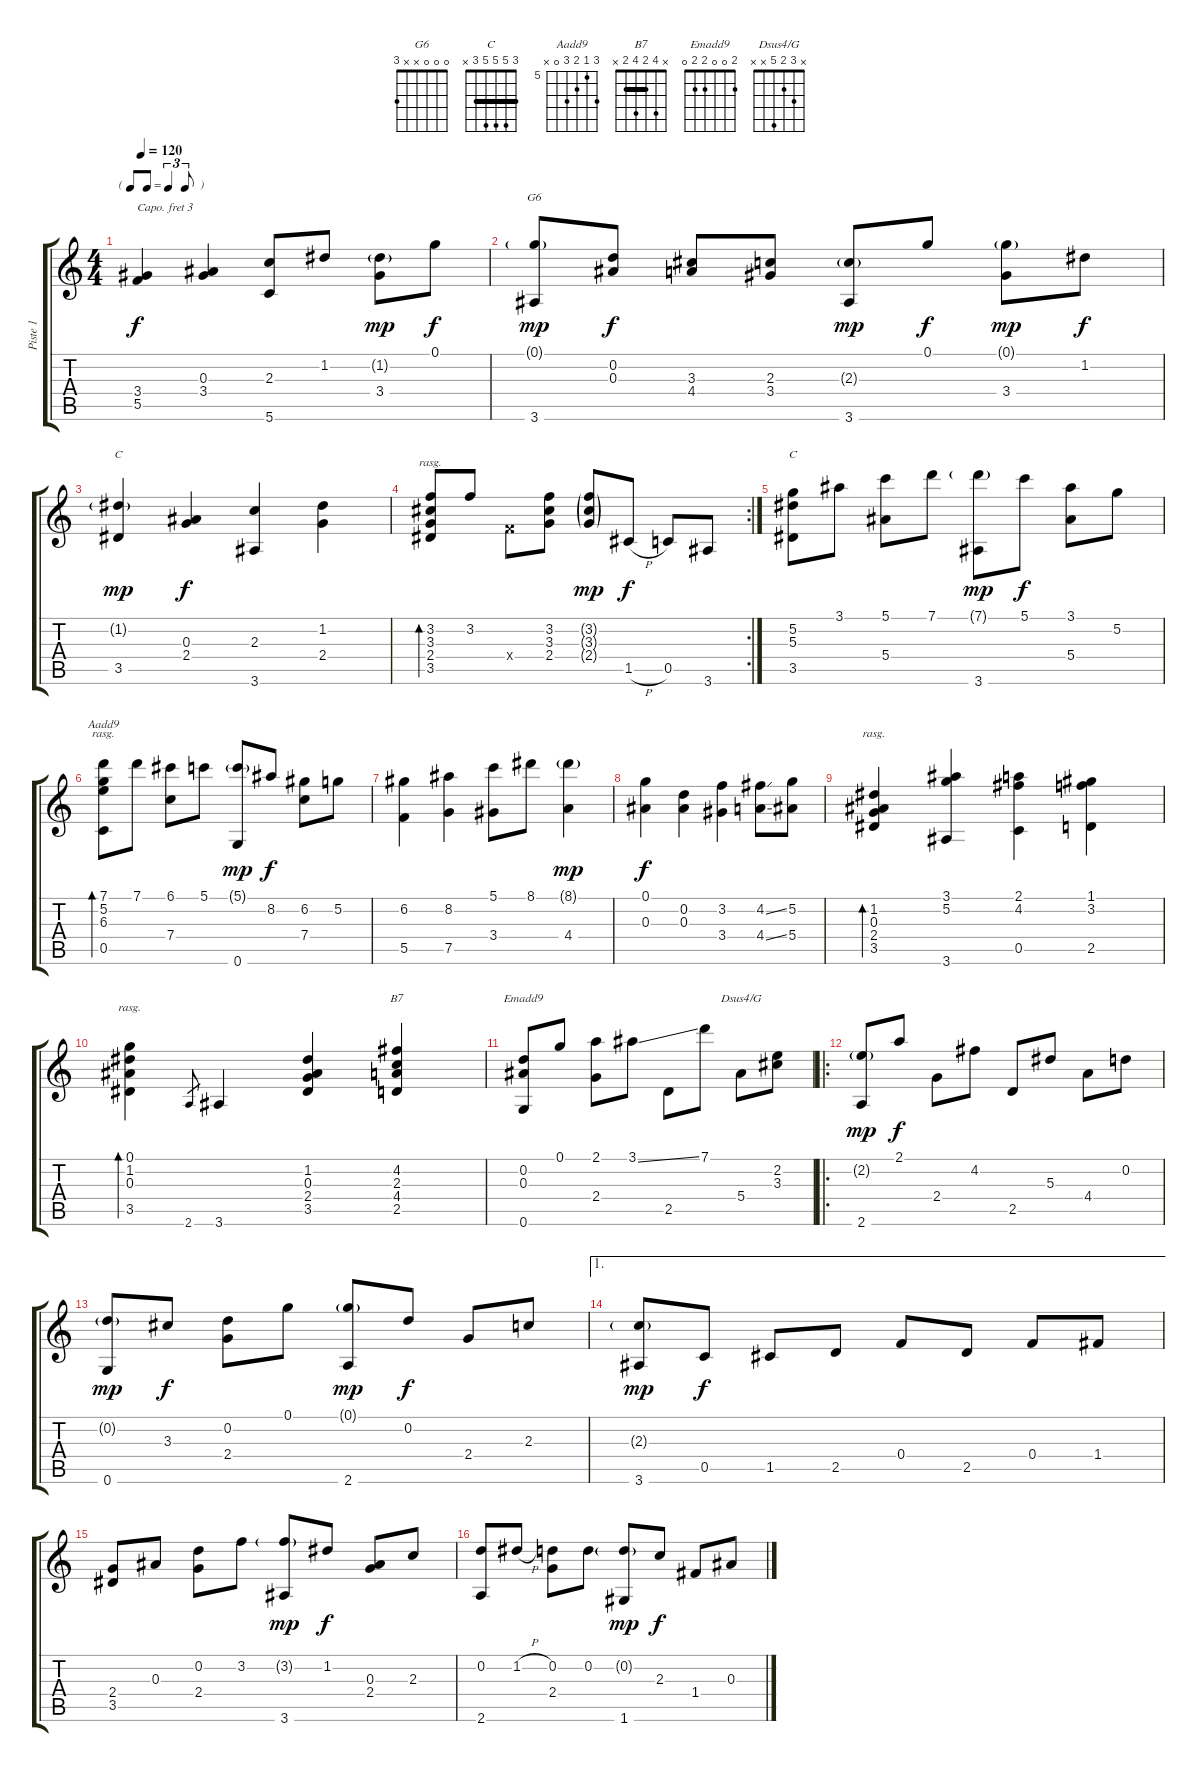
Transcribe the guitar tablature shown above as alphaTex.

\track ("Piste 1" "Piste 1") {instrument acousticguitarnylon}
\staff {score tabs}
\capo 3
\tuning (E4 B3 G3 D3 A2 E2) {hide}
\chord ("G6" 0 0 0 x x 3)
\chord ("C" 0 1 0 2 3 x)
\chord ("C" 3 5 5 5 3 x) {barre 3}
\chord ("Aadd9" 7 5 6 7 0 x) {firstfret 5}
\chord ("B7" x 4 2 4 2 x) {barre 2}
\chord ("Emadd9" 2 0 0 2 2 0)
\chord ("Dsus4/G" x 3 2 5 x x)
\ts (4 4)
\tf triplet8th
\tempo 120
\clef g2
\ks c
(3.4 5.5).4{dy f} (0.3 3.4).4 (2.3 5.6).8 1.2.8 (1.2{g} 3.4).8{dy mp} 0.1.8{dy f} |
(0.1{g} 3.6).8{ch "G6" dy mp} (0.2 0.3).8{dy f} (3.3 4.4).8 (2.3 3.4).8 (2.3{g} 3.6).8{dy mp} 0.1.8{dy f} (0.1{g} 3.4).8{dy mp} 1.2.8{dy f} |
(1.2{g} 3.5).4{ch "C" dy mp} (0.3 2.4).4{dy f} (2.3 3.6).4 (1.2 2.4).4 |
\rc 2
(3.2 3.3 2.4 3.5).8{bd 240 rasg ii} 3.2.8 0.4{x}.8 (3.2 3.3 2.4).8 (3.2{g} 3.3{g} 2.4{g}).8{dy mp} 1.5{h}.8{dy f} 0.5.8 3.6.8 |
(5.2 5.3 3.5).8{ch "C"} 3.1.8 (5.1 5.4).8 7.1.8 (7.1{g} 3.6).8{dy mp} 5.1.8{dy f} (3.1 5.4).8 5.2.8 |
(7.1 5.2 6.3 0.5).8{bd 240 ch "Aadd9" rasg ii} 7.1.8 (6.1 7.4).8 5.1.8 (5.1{g} 0.6).8{dy mp} 8.2.8{dy f} (6.2 7.4).8 5.2.8 |
(6.2 5.5).4 (8.2 7.5).4 (5.1 3.4).8 8.1.8 (8.1{g} 4.4).4{dy mp} |
(0.1 0.3).4{dy f} (0.2 0.3).4 (3.2 3.4).4 (4.2{ss} 4.4{ss}).8 (5.2 5.4).8 |
(1.2 0.3 2.4 3.5).4{bd 480 rasg ii} (3.1 5.2 3.6).4 (2.1 4.2 0.5).4 (1.1 3.2 2.5).4 |
(0.1 1.2 0.3 3.5).4{bd 480 rasg ii} 2.6.8{gr} 3.6.4 (1.2 0.3 2.4 3.5).4 (4.2 2.3 4.4 2.5).4{ch "B7"} |
(0.2 0.3 0.6).8{ch "Emadd9"} 0.1.8 (2.1 2.4).8 3.1{ss}.8 2.5.8 7.1.8 5.4.8{ch "Dsus4/G"} (2.2 3.3).8 |
\ro
(2.2{g} 2.6).8{dy mp} 2.1.8{dy f} 2.4.8 4.2.8 2.5.8 5.3.8 4.4.8 0.2.8 |
(0.2{g} 0.6).8{dy mp} 3.3.8{dy f} (0.2 2.4).8 0.1.8 (0.1{g} 2.6).8{dy mp} 0.2.8{dy f} 2.4.8 2.3.8 |
\ae 1
(2.3{g} 3.6).8{dy mp} 0.5.8{dy f} 1.5.8 2.5.8 0.4.8 2.5.8 0.4.8 1.4.8 |
(2.4 3.5).8 0.3.8 (0.2 2.4).8 3.2.8 (3.2{g} 3.6).8{dy mp} 1.2.8{dy f} (0.3 2.4).8 2.3.8 |
(0.2 2.6).8 1.2{h}.8 (0.2 2.4).8 0.2.8 (0.2{g} 1.6).8{dy mp} 2.3.8{dy f} 1.4.8 0.3.8
